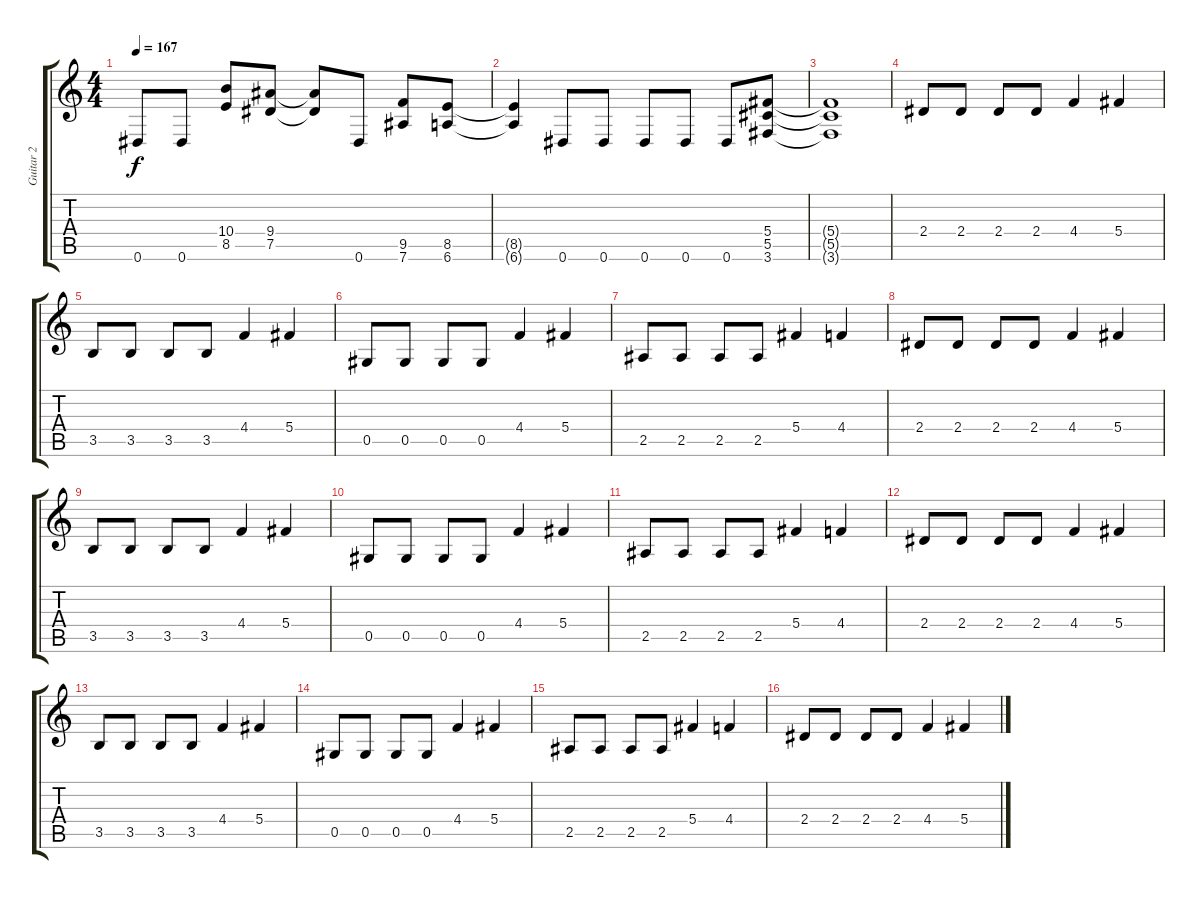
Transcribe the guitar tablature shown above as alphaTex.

\track ("Guitar 2" "Guitar 2") {instrument distortionguitar}
\staff {score tabs}
\tuning (Eb4 Bb3 Gb3 Db3 Ab2 Eb2) {hide}
\ts (4 4)
\tempo 167
\clef g2
\ks c
0.6.8{dy f} 0.6.8 (10.4 8.5).8 (9.4 7.5).8 (9.4{t} 7.5{t}).8 0.6.8 (9.5 7.6).8 (8.5 6.6).8 |
(8.5{t} 6.6{t}).4 0.6.8 0.6.8 0.6.8 0.6.8 0.6.8 (5.4 5.5 3.6).8 |
(5.4{t} 5.5{t} 3.6{t}).1 |
2.4.8 2.4.8 2.4.8 2.4.8 4.4.4 5.4.4 |
3.5.8 3.5.8 3.5.8 3.5.8 4.4.4 5.4.4 |
0.5.8 0.5.8 0.5.8 0.5.8 4.4.4 5.4.4 |
2.5.8 2.5.8 2.5.8 2.5.8 5.4.4 4.4.4 |
2.4.8 2.4.8 2.4.8 2.4.8 4.4.4 5.4.4 |
3.5.8 3.5.8 3.5.8 3.5.8 4.4.4 5.4.4 |
0.5.8 0.5.8 0.5.8 0.5.8 4.4.4 5.4.4 |
2.5.8 2.5.8 2.5.8 2.5.8 5.4.4 4.4.4 |
2.4.8 2.4.8 2.4.8 2.4.8 4.4.4 5.4.4 |
3.5.8 3.5.8 3.5.8 3.5.8 4.4.4 5.4.4 |
0.5.8 0.5.8 0.5.8 0.5.8 4.4.4 5.4.4 |
2.5.8 2.5.8 2.5.8 2.5.8 5.4.4 4.4.4 |
2.4.8 2.4.8 2.4.8 2.4.8 4.4.4 5.4.4
